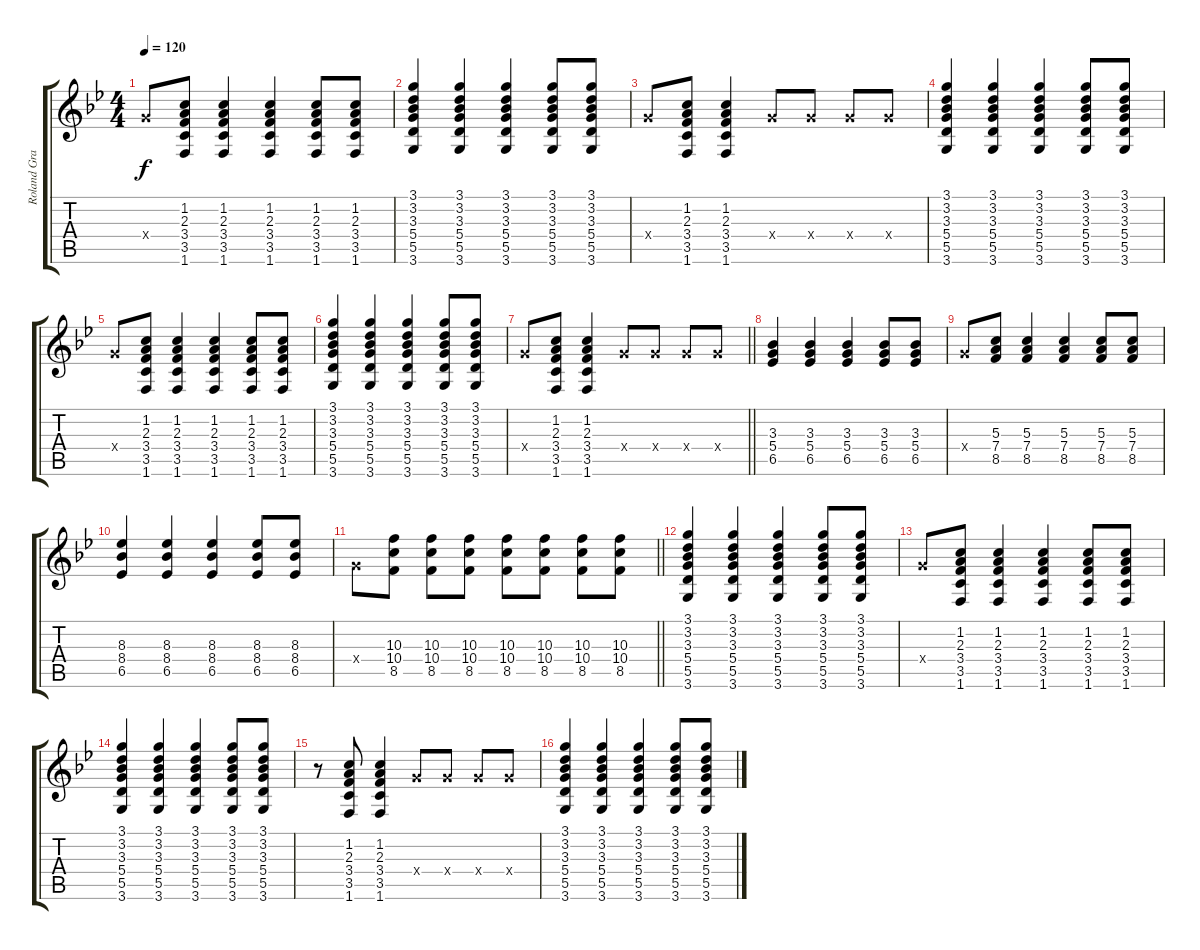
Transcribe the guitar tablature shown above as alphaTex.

\track ("Roland Grapow" "Roland Gra") {instrument distortionguitar}
\staff {score tabs}
\tuning (E4 B3 G3 D3 A2 E2) {hide}
\ts (4 4)
\tempo 120
\clef g2
\ks gminor
5.4{x}.8{dy f} (1.2 2.3 3.4 3.5 1.6).8 (1.2 2.3 3.4 3.5 1.6).4 (1.2 2.3 3.4 3.5 1.6).4 (1.2 2.3 3.4 3.5 1.6).8 (1.2 2.3 3.4 3.5 1.6).8 |
(3.1 3.2 3.3 5.4 5.5 3.6).4 (3.1 3.2 3.3 5.4 5.5 3.6).4 (3.1 3.2 3.3 5.4 5.5 3.6).4 (3.1 3.2 3.3 5.4 5.5 3.6).8 (3.1 3.2 3.3 5.4 5.5 3.6).8 |
5.4{x}.8 (1.2 2.3 3.4 3.5 1.6).8 (1.2 2.3 3.4 3.5 1.6).4 5.4{x}.8 5.4{x}.8 5.4{x}.8 5.4{x}.8 |
(3.1 3.2 3.3 5.4 5.5 3.6).4 (3.1 3.2 3.3 5.4 5.5 3.6).4 (3.1 3.2 3.3 5.4 5.5 3.6).4 (3.1 3.2 3.3 5.4 5.5 3.6).8 (3.1 3.2 3.3 5.4 5.5 3.6).8 |
5.4{x}.8 (1.2 2.3 3.4 3.5 1.6).8 (1.2 2.3 3.4 3.5 1.6).4 (1.2 2.3 3.4 3.5 1.6).4 (1.2 2.3 3.4 3.5 1.6).8 (1.2 2.3 3.4 3.5 1.6).8 |
(3.1 3.2 3.3 5.4 5.5 3.6).4 (3.1 3.2 3.3 5.4 5.5 3.6).4 (3.1 3.2 3.3 5.4 5.5 3.6).4 (3.1 3.2 3.3 5.4 5.5 3.6).8 (3.1 3.2 3.3 5.4 5.5 3.6).8 |
\barLineRight lightlight
5.4{x}.8 (1.2 2.3 3.4 3.5 1.6).8 (1.2 2.3 3.4 3.5 1.6).4 5.4{x}.8 5.4{x}.8 5.4{x}.8 5.4{x}.8 |
(3.3 5.4 6.5).4 (3.3 5.4 6.5).4 (3.3 5.4 6.5).4 (3.3 5.4 6.5).8 (3.3 5.4 6.5).8 |
5.4{x}.8 (5.3 7.4 8.5).8 (5.3 7.4 8.5).4 (5.3 7.4 8.5).4 (5.3 7.4 8.5).8 (5.3 7.4 8.5).8 |
(8.3 8.4 6.5).4 (8.3 8.4 6.5).4 (8.3 8.4 6.5).4 (8.3 8.4 6.5).8 (8.3 8.4 6.5).8 |
\barLineRight lightlight
5.4{x}.8 (10.3 10.4 8.5).8 (10.3 10.4 8.5).8 (10.3 10.4 8.5).8 (10.3 10.4 8.5).8 (10.3 10.4 8.5).8 (10.3 10.4 8.5).8 (10.3 10.4 8.5).8 |
(3.1 3.2 3.3 5.4 5.5 3.6).4 (3.1 3.2 3.3 5.4 5.5 3.6).4 (3.1 3.2 3.3 5.4 5.5 3.6).4 (3.1 3.2 3.3 5.4 5.5 3.6).8 (3.1 3.2 3.3 5.4 5.5 3.6).8 |
5.4{x}.8 (1.2 2.3 3.4 3.5 1.6).8 (1.2 2.3 3.4 3.5 1.6).4 (1.2 2.3 3.4 3.5 1.6).4 (1.2 2.3 3.4 3.5 1.6).8 (1.2 2.3 3.4 3.5 1.6).8 |
(3.1 3.2 3.3 5.4 5.5 3.6).4 (3.1 3.2 3.3 5.4 5.5 3.6).4 (3.1 3.2 3.3 5.4 5.5 3.6).4 (3.1 3.2 3.3 5.4 5.5 3.6).8 (3.1 3.2 3.3 5.4 5.5 3.6).8 |
r.8 (1.2 2.3 3.4 3.5 1.6).8 (1.2 2.3 3.4 3.5 1.6).4 5.4{x}.8 5.4{x}.8 5.4{x}.8 5.4{x}.8 |
(3.1 3.2 3.3 5.4 5.5 3.6).4 (3.1 3.2 3.3 5.4 5.5 3.6).4 (3.1 3.2 3.3 5.4 5.5 3.6).4 (3.1 3.2 3.3 5.4 5.5 3.6).8 (3.1 3.2 3.3 5.4 5.5 3.6).8
